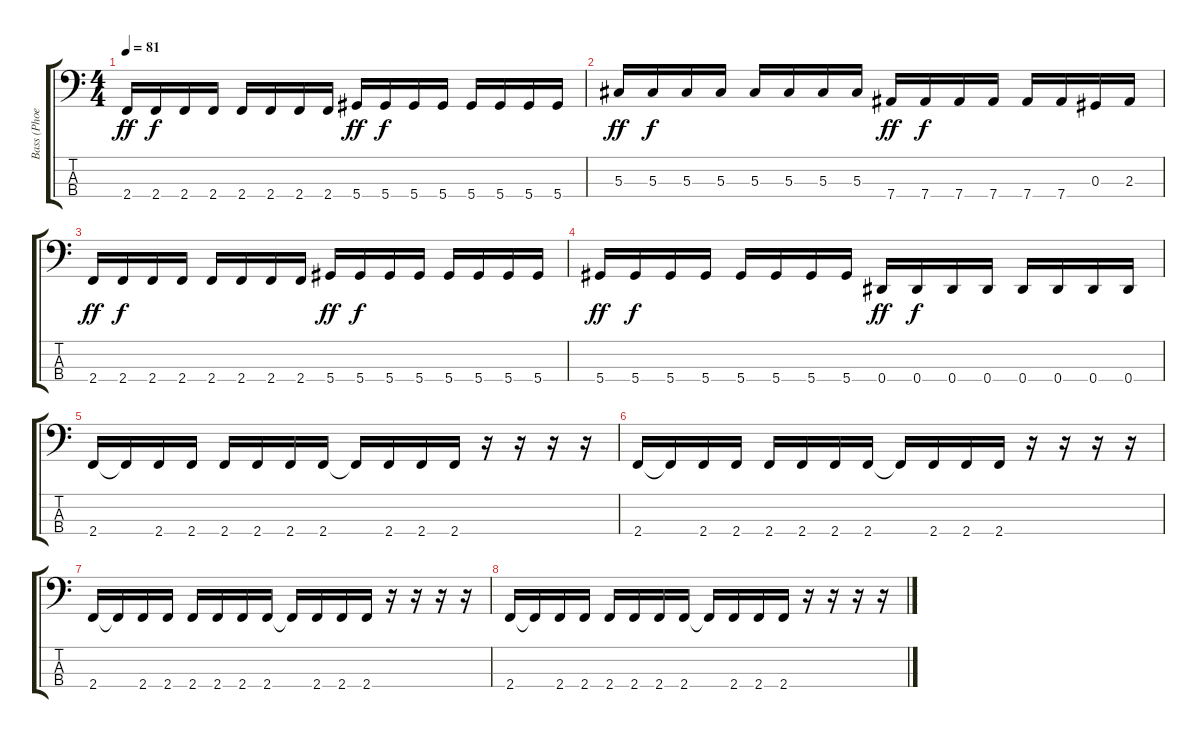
\track ("Bass (Phoenix)" "Bass (Phoe") {instrument electricbassfinger}
\staff {score tabs}
\tuning (Gb2 Db2 Ab1 Eb1) {hide}
\ts (4 4)
\tempo 81
\clef f4
\ks c
2.4.16{dy ff} 2.4.16{dy f} 2.4.16 2.4.16 2.4.16 2.4.16 2.4.16 2.4.16 5.4.16{dy ff} 5.4.16{dy f} 5.4.16 5.4.16 5.4.16 5.4.16 5.4.16 5.4.16 |
5.3.16{dy ff} 5.3.16{dy f} 5.3.16 5.3.16 5.3.16 5.3.16 5.3.16 5.3.16 7.4.16{dy ff} 7.4.16{dy f} 7.4.16 7.4.16 7.4.16 7.4.16 0.3.16 2.3.16 |
2.4.16{dy ff} 2.4.16{dy f} 2.4.16 2.4.16 2.4.16 2.4.16 2.4.16 2.4.16 5.4.16{dy ff} 5.4.16{dy f} 5.4.16 5.4.16 5.4.16 5.4.16 5.4.16 5.4.16 |
5.4.16{dy ff} 5.4.16{dy f} 5.4.16 5.4.16 5.4.16 5.4.16 5.4.16 5.4.16 0.4.16{dy ff} 0.4.16{dy f} 0.4.16 0.4.16 0.4.16 0.4.16 0.4.16 0.4.16 |
2.4.16 2.4{t}.16 2.4.16 2.4.16 2.4.16 2.4.16 2.4.16 2.4.16 2.4{t}.16 2.4.16 2.4.16 2.4.16 r.16 r.16 r.16 r.16 |
2.4.16 2.4{t}.16 2.4.16 2.4.16 2.4.16 2.4.16 2.4.16 2.4.16 2.4{t}.16 2.4.16 2.4.16 2.4.16 r.16 r.16 r.16 r.16 |
2.4.16 2.4{t}.16 2.4.16 2.4.16 2.4.16 2.4.16 2.4.16 2.4.16 2.4{t}.16 2.4.16 2.4.16 2.4.16 r.16 r.16 r.16 r.16 |
2.4.16 2.4{t}.16 2.4.16 2.4.16 2.4.16 2.4.16 2.4.16 2.4.16 2.4{t}.16 2.4.16 2.4.16 2.4.16 r.16 r.16 r.16 r.16
